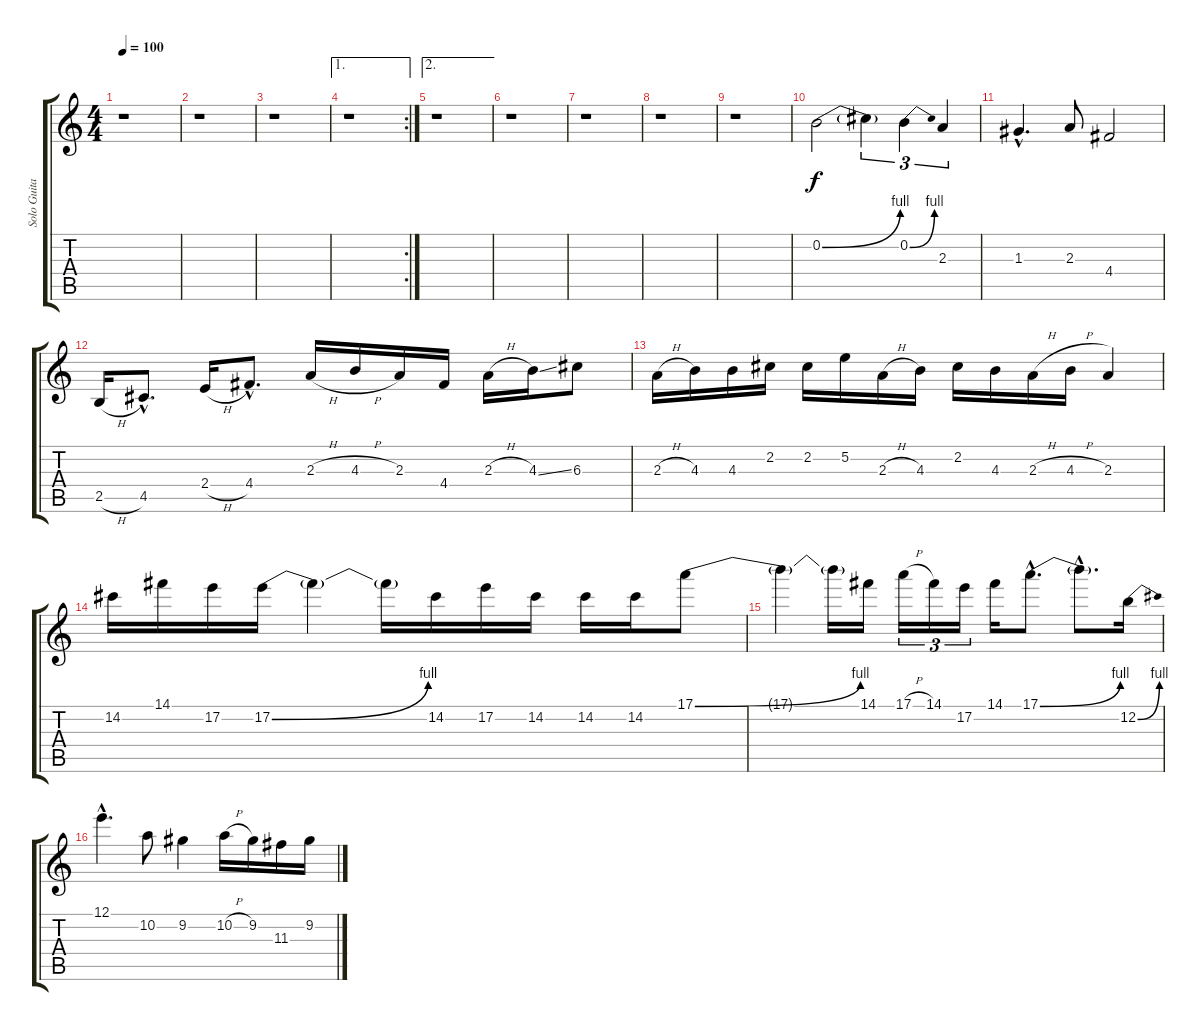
\track ("Solo Guitar" "Solo Guita") {instrument distortionguitar}
\staff {score tabs}
\tuning (E4 B3 G3 D3 A2 E2) {hide}
\ts (4 4)
\tempo 100
\clef g2
\ks c
r.1{dy f} |
r.1 |
r.1 |
\ae 1
\rc 2
r.1 |
\ae 2
r.1 |
r.1 |
r.1 |
r.1 |
r.1 |
0.2{be (bend 0 0 60 4)}.2 0.2{t}.4{tu (3 2)} 0.2{be (bend 0 0 60 4)}.4{tu (3 2)} 2.3.4{tu (3 2)} |
1.3{hac}.4{d} 2.3.8 4.4.2 |
2.5{h}.16 4.5{hac}.8{d} 2.4{h}.16 4.4{hac}.8{d} 2.3{h}.16 4.3{h}.16 2.3.16 4.4.16 2.3{h}.16 4.3{ss}.16 6.3.8 |
2.3{h}.16 4.3.16 4.3.16 2.2.16 2.2.16 5.2.16 2.3{h}.16 4.3.16 2.2.16 4.3.16 2.3{h}.16 4.3{h}.16 2.3.4 |
14.2.16 14.1.16 17.2.16 17.2{be (bend 0 0 60 4)}.16 17.2{t}.4 17.2{t}.16 14.2.16 17.2.16 14.2.16 14.2.16 14.2.16 17.1{be (bend 0 0 60 4)}.8 |
17.1{t}.4 17.1{t}.16 14.1.16 17.1{h}.16{tu (3 2)} 14.1.16{tu (3 2)} 17.2.16{tu (3 2)} 14.1.16 17.1{be (bend 0 0 60 4) hac}.8{d} 17.1{hac t}.8{d} 12.2{be (bend 0 0 60 4)}.16 |
12.1{hac}.4{d} 10.2.8 9.2.4 10.2{h}.16 9.2.16 11.3.16 9.2.16
